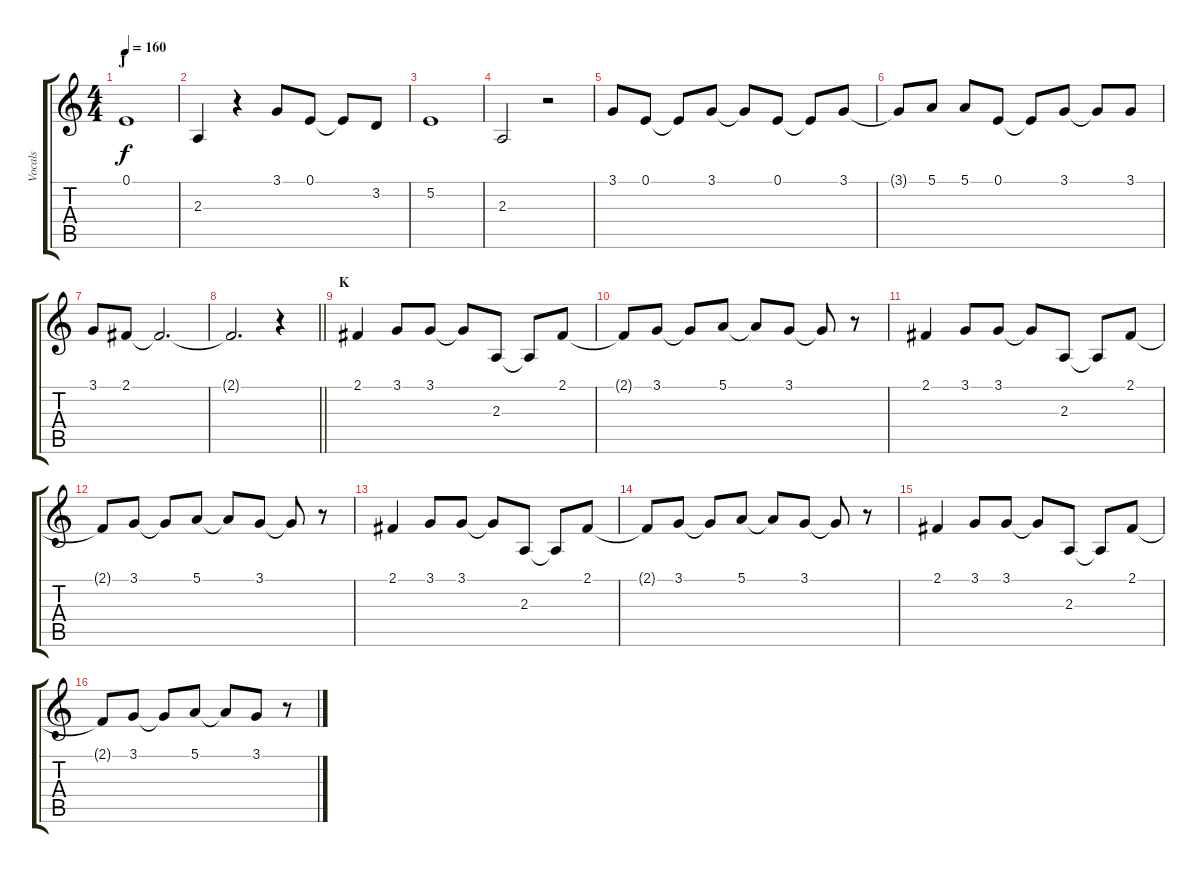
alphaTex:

\track ("Vocals" "Vocals") {instrument altosax}
\staff {score tabs}
\tuning (E4 B3 G3 D3 A2 E2) {hide}
\ts (4 4)
\section ("" "J")
\tempo 160
\clef g2
\ks c
0.1.1{dy f} |
2.3.4 r.4 3.1.8 0.1.8 0.1{t}.8 3.2.8 |
5.2.1 |
2.3.2 r.2 |
3.1.8 0.1.8 0.1{t}.8 3.1.8 3.1{t}.8 0.1.8 0.1{t}.8 3.1.8 |
3.1{t}.8 5.1.8 5.1.8 0.1.8 0.1{t}.8 3.1.8 3.1{t}.8 3.1.8 |
3.1.8 2.1.8 2.1{t}.2{d} |
\barLineRight lightlight
2.1{t}.2{d} r.4 |
\section ("" "K")
2.1.4 3.1.8 3.1.8 3.1{t}.8 2.3.8 2.3{t}.8 2.1.8 |
2.1{t}.8 3.1.8 3.1{t}.8 5.1.8 5.1{t}.8 3.1.8 3.1{t}.8 r.8 |
2.1.4 3.1.8 3.1.8 3.1{t}.8 2.3.8 2.3{t}.8 2.1.8 |
2.1{t}.8 3.1.8 3.1{t}.8 5.1.8 5.1{t}.8 3.1.8 3.1{t}.8 r.8 |
2.1.4 3.1.8 3.1.8 3.1{t}.8 2.3.8 2.3{t}.8 2.1.8 |
2.1{t}.8 3.1.8 3.1{t}.8 5.1.8 5.1{t}.8 3.1.8 3.1{t}.8 r.8 |
2.1.4 3.1.8 3.1.8 3.1{t}.8 2.3.8 2.3{t}.8 2.1.8 |
2.1{t}.8 3.1.8 3.1{t}.8 5.1.8 5.1{t}.8 3.1.8 r.8
